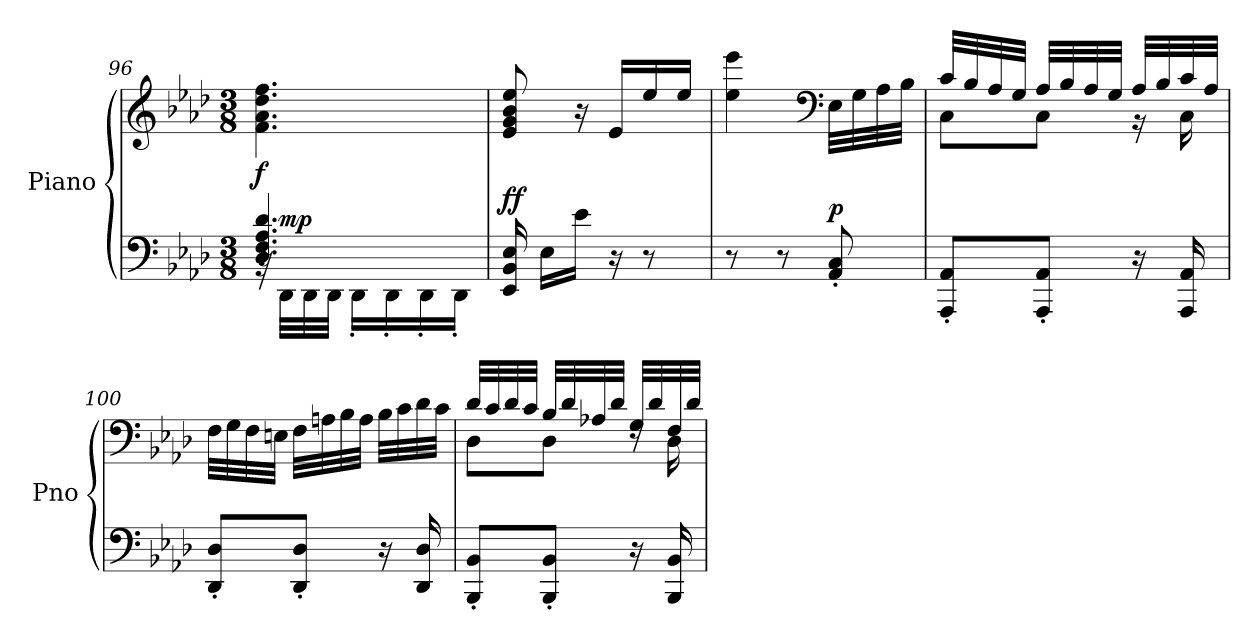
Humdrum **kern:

**kern	**kern	**dynam
*part1	*part1	*part1
*staff2	*staff1	*staff1/2
*I"Piano	*	*
*I'Pno	*	*
*clefF4	*clefG2	*
*k[b-e-a-d-]	*k[b-e-a-d-]	*
*M3/8	*M3/8	*
=96	=96	=96
*^	*	*
!	!	!	!LO:DY:a=2
4.D-/ 4.F/ 4.A-/ 4.d-/	32rBB	4.f\ 4.a-\ 4.dd-\ 4.ff\	f
!	!	!	!LO:DY:a=2
.	32DD-\LLL	.	mp
.	32DD-\	.	.
.	32DD-\JJJ	.	.
.	16DD-'\LL	.	.
.	16DD-'\	.	.
.	16DD-'\	.	.
.	16DD-'\JJ	.	.
!!LO:LB:g=z
=97	=97	=97	=97
!	!	!	!LO:DY:a=2
*v	*v	*	*
16EE-/ 16BB-/ 16E-/	8e-/ 8g/ 8b-/ 8ee-/	ff
16E-\LL	.	.
16e-\JJ	16r	.
16r	16e-/LL	.
8r	16ee-/	.
.	16ee-/JJ	.
=98	=98	=98
8r	4ee-\ 4eee-\	.
8r	.	.
*	*clefF4	*
!	!	!LO:DY:a=2
8AA-/' 8C/'	32E-\LLL	p
.	32G\	.
.	32A-\	.
.	32B-\JJJ	.
=99	=99	=99
*	*^	*
8AAA-/' 8AA-/'L	32c/LLL	8C\L	.
.	32B-/	.	.
.	32A-/	.	.
.	32G/JJJ	.	.
8AAA-/' 8AA-/'J	32A-/LLL	8C\J	.
.	32B-/	.	.
.	32A-/	.	.
.	32G/JJJ	.	.
16r	32A-/LLL	16r	.
.	32B-/	.	.
16AAA-/ 16AA-/	32c/	16C\	.
.	32A-/JJJ	.	.
*	*v	*v	*
=100	=100	=100
8DD-/' 8D-/'L	32F\LLL	.
.	32G\	.
.	32F\	.
.	32En\JJJ	.
8DD-/' 8D-/'J	32F\LLL	.
.	32An\	.
.	32B-\	.
.	32A\JJJ	.
16r	32B-\LLL	.
.	32c\	.
16DD-/ 16D-/	32d-\	.
.	32c\JJJ	.
!!LO:LB:g=z
=101	=101	=101
*	*^	*
8BBB-/' 8BB-/'L	32d-/LLL	8D-\L	.
.	32c/	.	.
.	32d-/	.	.
.	32c/JJJ	.	.
8BBB-/' 8BB-/'J	32B-/LLL	8D-\J	.
.	32d-/	.	.
.	32A-X/	.	.
.	32d-/JJJ	.	.
16r	32G/LLL	16rF	.
.	32d-/	.	.
16BBB-/ 16BB-/	32F/	16D-\	.
.	32d-/JJJ	.	.
*	*v	*v	*
=	=	=
*-	*-	*-
